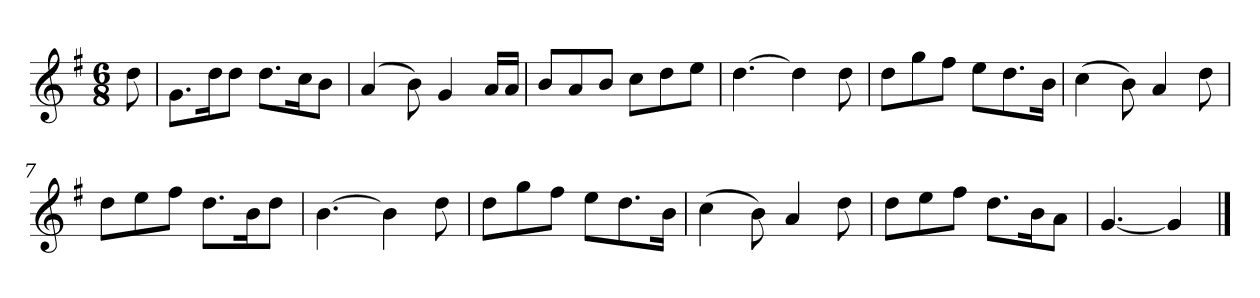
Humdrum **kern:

**kern
*part1
*staff1
*k[f#]
*M6/8
*MM84
=
8dd
=1
8.gL
16ddK
8ddJ
8.ddL
16ccK
8bJ
=2
(4a
8b)
4g
16aLL
16aJJ
=3
8bL
8a
8bJ
8ccL
8dd
8eeJ
=4
[4.dd
4dd]
8dd
=5
8ddL
8gg
8ff#J
8eeL
8.dd
16bJk
=6
(4cc
8b)
4a
8dd
=7
8ddL
8ee
8ff#J
8.ddL
16bK
8ddJ
=8
[4.b
4b]
8dd
=9
8ddL
8gg
8ff#J
8eeL
8.dd
16bJk
=10
(4cc
8b)
4a
8dd
=11
8ddL
8ee
8ff#J
8.ddL
16bK
8aJ
=12
[4.g
4g]
==
*-
